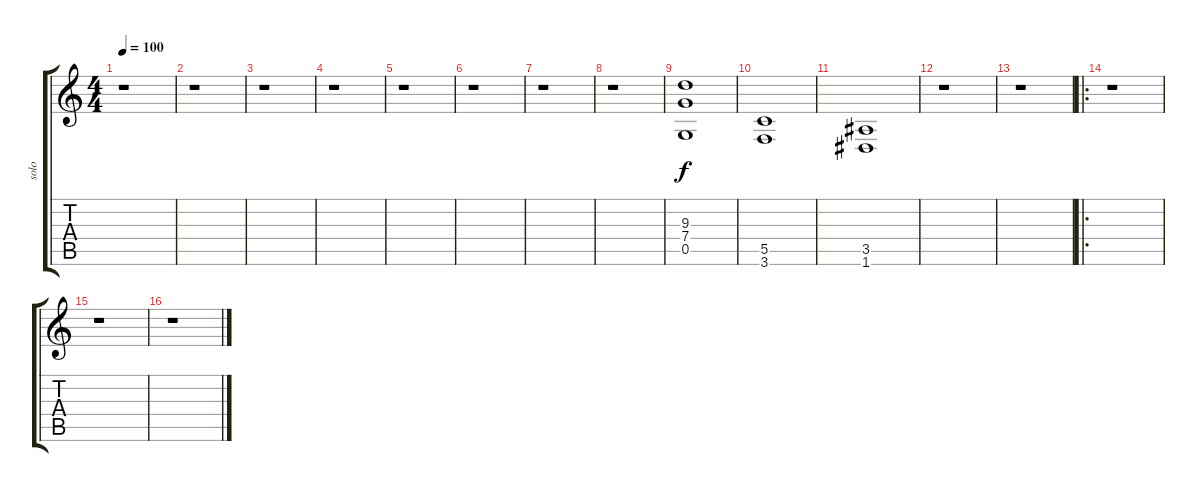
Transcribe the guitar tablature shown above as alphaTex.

\track ("solo" "solo") {instrument distortionguitar}
\staff {score tabs}
\tuning (D4 A3 F3 C3 G2 D2) {hide}
\ts (4 4)
\tempo 100
\clef g2
\ks c
r.1{dy f instrument distortionguitar} |
r.1 |
r.1 |
r.1 |
r.1 |
r.1 |
r.1 |
r.1 |
(9.3 7.4 0.5).1 |
(5.5 3.6).1 |
(3.5 1.6).1 |
r.1 |
r.1 |
\ro
r.1 |
r.1 |
r.1
